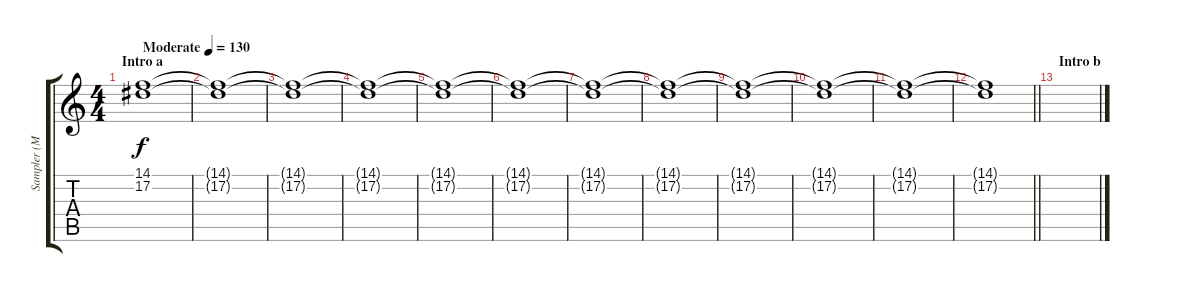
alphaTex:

\track ("Sampler (Mr. Hahn)" "Sampler (M") {instrument voiceoohs}
\staff {score tabs}
\tuning (Eb4 Bb3 Gb3 Db3 Ab2 Db2) {hide}
\ts (4 4)
\section ("" "Intro a")
\tempo (130 "Moderate")
\clef g2
\ks c
(14.1 17.2).1{dy f instrument voiceoohs} |
(14.1{t} 17.2{t}).1 |
(14.1{t} 17.2{t}).1 |
(14.1{t} 17.2{t}).1 |
(14.1{t} 17.2{t}).1 |
(14.1{t} 17.2{t}).1 |
(14.1{t} 17.2{t}).1 |
(14.1{t} 17.2{t}).1 |
(14.1{t} 17.2{t}).1 |
(14.1{t} 17.2{t}).1 |
(14.1{t} 17.2{t}).1 |
\barLineRight lightlight
(14.1{t} 17.2{t}).1 |
\section ("" "Intro b")
